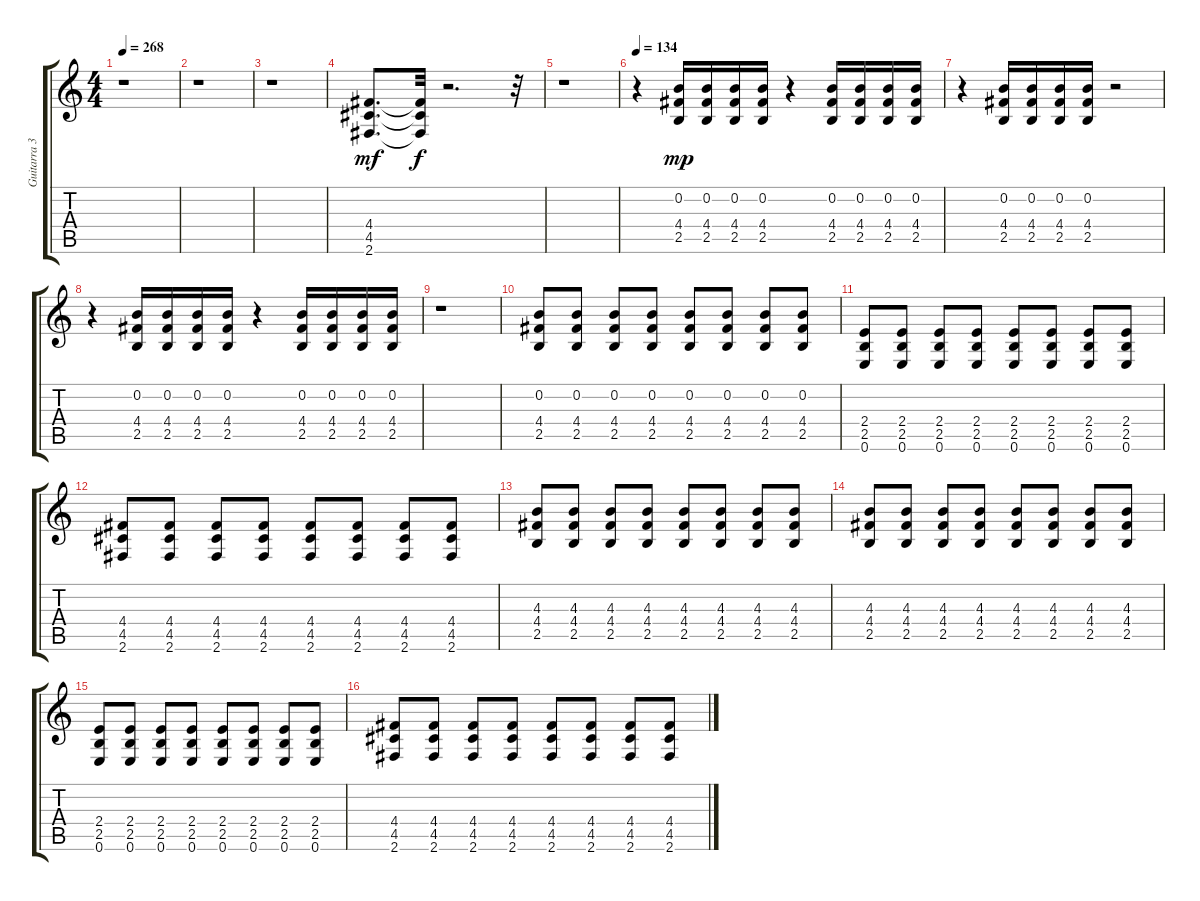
\track ("Guitarra 3" "Guitarra 3") {instrument electricguitarmuted}
\staff {score tabs}
\tuning (E4 B3 G3 D3 A2 E2) {hide}
\ts (4 4)
\tempo 268
\clef g2
\ks c
r.1{dy mf} |
r.1 |
r.1 |
(4.4 4.5 2.6).8{d} (4.4{t} 4.5{t} 2.6{t}).32{dy f} r.2{d} r.32 |
r.1 |
\tempo 134
r.4 (0.2 4.4 2.5).16{dy mp} (0.2 4.4 2.5).16 (0.2 4.4 2.5).16 (0.2 4.4 2.5).16 r.4 (0.2 4.4 2.5).16 (0.2 4.4 2.5).16 (0.2 4.4 2.5).16 (0.2 4.4 2.5).16 |
r.4 (0.2 4.4 2.5).16 (0.2 4.4 2.5).16 (0.2 4.4 2.5).16 (0.2 4.4 2.5).16 r.2 |
r.4 (0.2 4.4 2.5).16 (0.2 4.4 2.5).16 (0.2 4.4 2.5).16 (0.2 4.4 2.5).16 r.4 (0.2 4.4 2.5).16 (0.2 4.4 2.5).16 (0.2 4.4 2.5).16 (0.2 4.4 2.5).16 |
r.1 |
(0.2 4.4 2.5).8 (0.2 4.4 2.5).8 (0.2 4.4 2.5).8 (0.2 4.4 2.5).8 (0.2 4.4 2.5).8 (0.2 4.4 2.5).8 (0.2 4.4 2.5).8 (0.2 4.4 2.5).8 |
(2.4 2.5 0.6).8 (2.4 2.5 0.6).8 (2.4 2.5 0.6).8 (2.4 2.5 0.6).8 (2.4 2.5 0.6).8 (2.4 2.5 0.6).8 (2.4 2.5 0.6).8 (2.4 2.5 0.6).8 |
(4.4 4.5 2.6).8 (4.4 4.5 2.6).8 (4.4 4.5 2.6).8 (4.4 4.5 2.6).8 (4.4 4.5 2.6).8 (4.4 4.5 2.6).8 (4.4 4.5 2.6).8 (4.4 4.5 2.6).8 |
(4.3 4.4 2.5).8 (4.3 4.4 2.5).8 (4.3 4.4 2.5).8 (4.3 4.4 2.5).8 (4.3 4.4 2.5).8 (4.3 4.4 2.5).8 (4.3 4.4 2.5).8 (4.3 4.4 2.5).8 |
(4.3 4.4 2.5).8 (4.3 4.4 2.5).8 (4.3 4.4 2.5).8 (4.3 4.4 2.5).8 (4.3 4.4 2.5).8 (4.3 4.4 2.5).8 (4.3 4.4 2.5).8 (4.3 4.4 2.5).8 |
(2.4 2.5 0.6).8 (2.4 2.5 0.6).8 (2.4 2.5 0.6).8 (2.4 2.5 0.6).8 (2.4 2.5 0.6).8 (2.4 2.5 0.6).8 (2.4 2.5 0.6).8 (2.4 2.5 0.6).8 |
(4.4 4.5 2.6).8 (4.4 4.5 2.6).8 (4.4 4.5 2.6).8 (4.4 4.5 2.6).8 (4.4 4.5 2.6).8 (4.4 4.5 2.6).8 (4.4 4.5 2.6).8 (4.4 4.5 2.6).8
